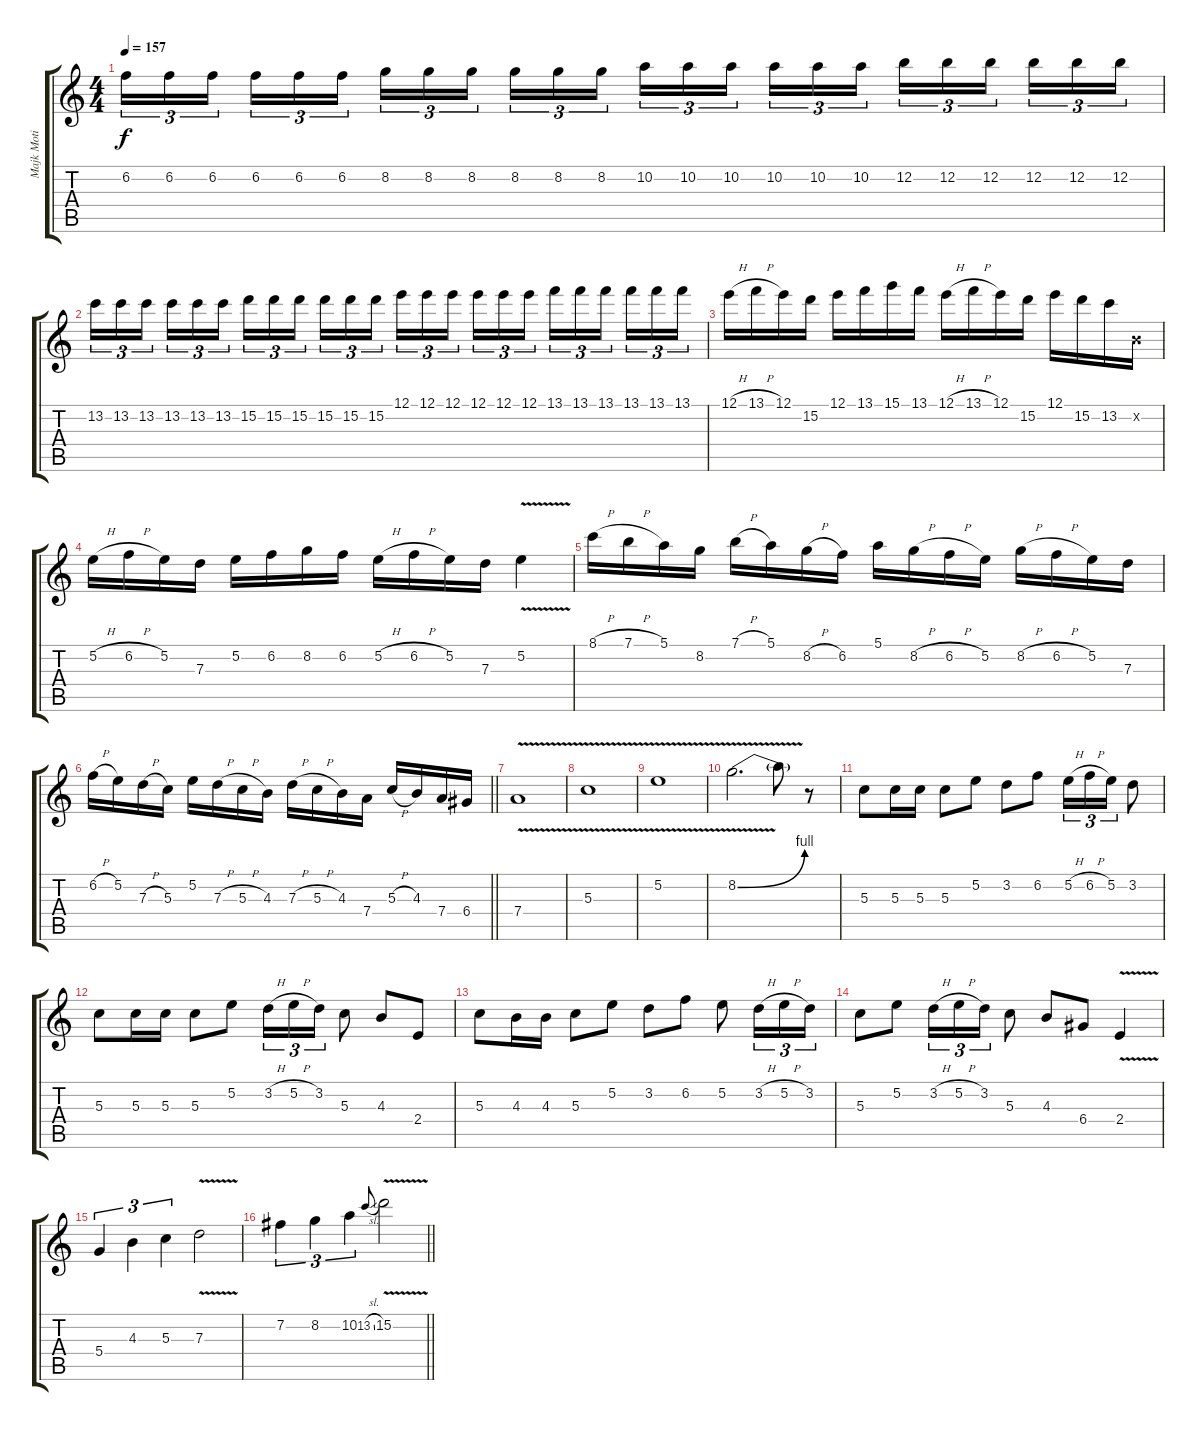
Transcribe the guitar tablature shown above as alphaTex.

\track ("Majk Moti" "Majk Moti") {instrument distortionguitar}
\staff {score tabs}
\tuning (E4 B3 G3 D3 A2 E2) {hide}
\ts (4 4)
\tempo 157
\clef g2
\ks c
6.2.16{tu (3 2) dy f} 6.2.16{tu (3 2)} 6.2.16{tu (3 2) beam splitsecondary} 6.2.16{tu (3 2)} 6.2.16{tu (3 2)} 6.2.16{tu (3 2)} 8.2.16{tu (3 2)} 8.2.16{tu (3 2)} 8.2.16{tu (3 2) beam splitsecondary} 8.2.16{tu (3 2)} 8.2.16{tu (3 2)} 8.2.16{tu (3 2)} 10.2.16{tu (3 2)} 10.2.16{tu (3 2)} 10.2.16{tu (3 2) beam splitsecondary} 10.2.16{tu (3 2)} 10.2.16{tu (3 2)} 10.2.16{tu (3 2)} 12.2.16{tu (3 2)} 12.2.16{tu (3 2)} 12.2.16{tu (3 2) beam splitsecondary} 12.2.16{tu (3 2)} 12.2.16{tu (3 2)} 12.2.16{tu (3 2)} |
13.2.16{tu (3 2)} 13.2.16{tu (3 2)} 13.2.16{tu (3 2) beam splitsecondary} 13.2.16{tu (3 2)} 13.2.16{tu (3 2)} 13.2.16{tu (3 2)} 15.2.16{tu (3 2)} 15.2.16{tu (3 2)} 15.2.16{tu (3 2) beam splitsecondary} 15.2.16{tu (3 2)} 15.2.16{tu (3 2)} 15.2.16{tu (3 2)} 12.1.16{tu (3 2)} 12.1.16{tu (3 2)} 12.1.16{tu (3 2) beam splitsecondary} 12.1.16{tu (3 2)} 12.1.16{tu (3 2)} 12.1.16{tu (3 2)} 13.1.16{tu (3 2)} 13.1.16{tu (3 2)} 13.1.16{tu (3 2) beam splitsecondary} 13.1.16{tu (3 2)} 13.1.16{tu (3 2)} 13.1.16{tu (3 2)} |
12.1{h}.16 13.1{h}.16 12.1.16 15.2.16 12.1.16 13.1.16 15.1.16 13.1.16 12.1{h}.16 13.1{h}.16 12.1.16 15.2.16 12.1.16 15.2.16 13.2.16 0.2{x}.16 |
5.2{h}.16 6.2{h}.16 5.2.16 7.3.16 5.2.16 6.2.16 8.2.16 6.2.16 5.2{h}.16 6.2{h}.16 5.2.16 7.3.16 5.2{v}.4 |
8.1{h}.16 7.1{h}.16 5.1.16 8.2.16 7.1{h}.16 5.1.16 8.2{h}.16 6.2.16 5.1.16 8.2{h}.16 6.2{h}.16 5.2.16 8.2{h}.16 6.2{h}.16 5.2.16 7.3.16 |
\barLineRight lightlight
6.2{h}.16 5.2.16 7.3{h}.16 5.3.16 5.2.16 7.3{h}.16 5.3{h}.16 4.3.16 7.3{h}.16 5.3{h}.16 4.3.16 7.4.16 5.3{h}.16 4.3.16 7.4.16 6.4.16 |
\section ("" "")
7.4{v}.1{volume 12} |
5.3{v}.1 |
5.2{v}.1 |
8.2{be (bend 0 0 60 4) v}.2{d} 8.2{t}.8 r.8{volume 13} |
5.3.8 5.3.16 5.3.16 5.3.8 5.2.8 3.2.8 6.2.8 5.2{h}.16{tu (3 2)} 6.2{h}.16{tu (3 2)} 5.2.16{tu (3 2)} 3.2.8 |
5.3.8 5.3.16 5.3.16 5.3.8 5.2.8 3.2{h}.16{tu (3 2)} 5.2{h}.16{tu (3 2)} 3.2.16{tu (3 2)} 5.3.8 4.3.8 2.4.8 |
5.3.8 4.3.16 4.3.16 5.3.8 5.2.8 3.2.8 6.2.8 5.2.8 3.2{h}.16{tu (3 2)} 5.2{h}.16{tu (3 2)} 3.2.16{tu (3 2)} |
5.3.8 5.2.8 3.2{h}.16{tu (3 2)} 5.2{h}.16{tu (3 2)} 3.2.16{tu (3 2)} 5.3.8 4.3.8 6.4.8 2.4{v}.4 |
5.4.4{tu (3 2)} 4.3.4{tu (3 2)} 5.3.4{tu (3 2)} 7.3{v}.2 |
\barLineRight lightlight
7.2.4{tu (3 2)} 8.2.4{tu (3 2)} 10.2.4{tu (3 2)} 13.2{sl}.8{gr onbeat} 15.2{v}.2
